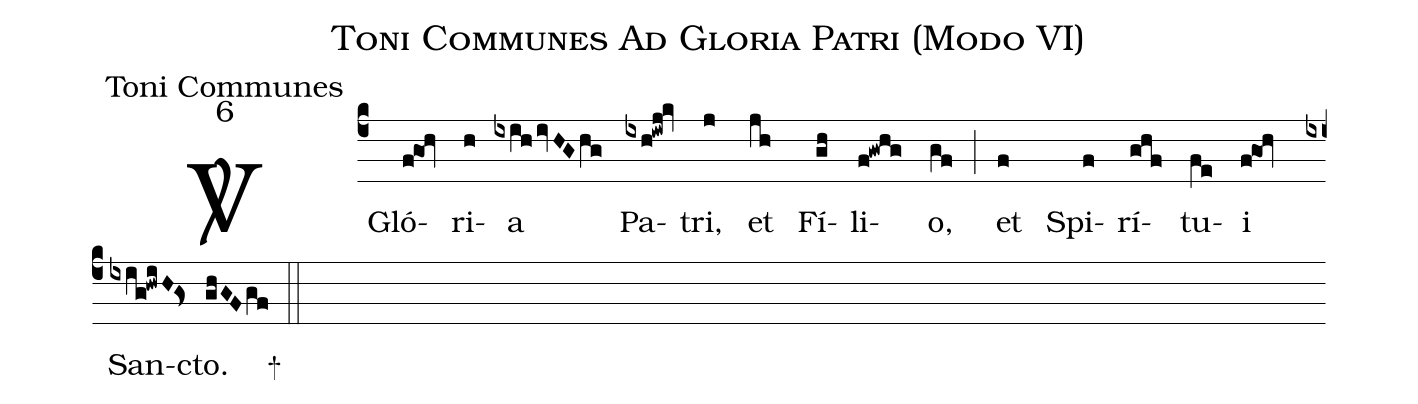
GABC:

name:Toni Communes Ad Gloria Patri (Modo VI);
office-part:Toni Communes;
mode:6;
%%
(c4) <sp>V/</sp> Gló(f!go!hv)ri(h)a(ixihivHGhg) Pa(ixh!iwj!kv)tri,(j) et(jh) Fí(gh)li(f!gwhg)o,(gf) (;)
et(f) Spi(f)rí(ghf)tu(fe)i(f!go@hv) (ixi+z-) San(ixig!hwiH!gs<)cto.(ghGFgf)
<sp>+</sp>(::)
